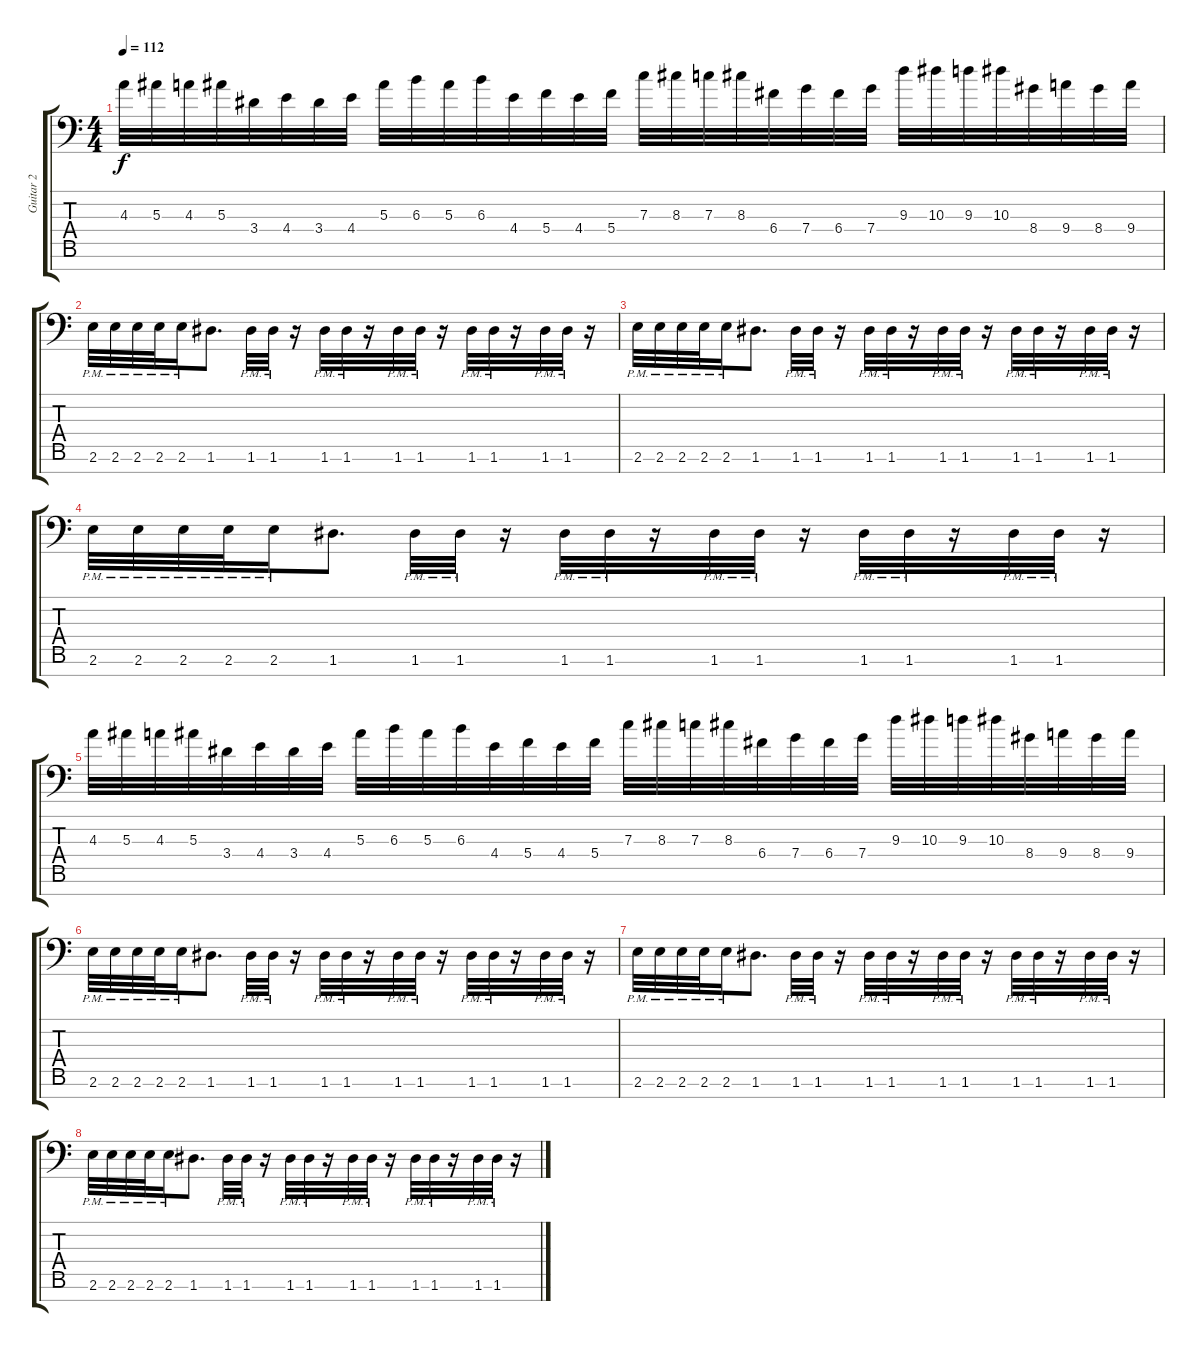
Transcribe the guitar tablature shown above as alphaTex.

\track ("Guitar 2" "Guitar 2") {instrument distortionguitar}
\staff {score tabs}
\tuning (D4 A3 F3 C3 G2 D2 A1) {hide}
\ts (4 4)
\tempo 112
\clef f4
\ks c
4.3.32{dy f} 5.3.32 4.3.32 5.3.32 3.4.32 4.4.32 3.4.32 4.4.32 5.3.32 6.3.32 5.3.32 6.3.32 4.4.32 5.4.32 4.4.32 5.4.32 7.3.32 8.3.32 7.3.32 8.3.32 6.4.32 7.4.32 6.4.32 7.4.32 9.3.32 10.3.32 9.3.32 10.3.32 8.4.32 9.4.32 8.4.32 9.4.32 |
2.6{pm}.32 2.6{pm}.32 2.6{pm}.32 2.6{pm}.32 2.6{pm}.16 1.6.8{d} 1.6{pm}.32 1.6{pm}.32 r.16 1.6{pm}.32 1.6{pm}.32 r.16 1.6{pm}.32 1.6{pm}.32 r.16 1.6{pm}.32 1.6{pm}.32 r.16 1.6{pm}.32 1.6{pm}.32 r.16 |
2.6{pm}.32 2.6{pm}.32 2.6{pm}.32 2.6{pm}.32 2.6{pm}.16 1.6.8{d} 1.6{pm}.32 1.6{pm}.32 r.16 1.6{pm}.32 1.6{pm}.32 r.16 1.6{pm}.32 1.6{pm}.32 r.16 1.6{pm}.32 1.6{pm}.32 r.16 1.6{pm}.32 1.6{pm}.32 r.16 |
2.6{pm}.32 2.6{pm}.32 2.6{pm}.32 2.6{pm}.32 2.6{pm}.16 1.6.8{d} 1.6{pm}.32 1.6{pm}.32 r.16 1.6{pm}.32 1.6{pm}.32 r.16 1.6{pm}.32 1.6{pm}.32 r.16 1.6{pm}.32 1.6{pm}.32 r.16 1.6{pm}.32 1.6{pm}.32 r.16 |
4.3.32 5.3.32 4.3.32 5.3.32 3.4.32 4.4.32 3.4.32 4.4.32 5.3.32 6.3.32 5.3.32 6.3.32 4.4.32 5.4.32 4.4.32 5.4.32 7.3.32 8.3.32 7.3.32 8.3.32 6.4.32 7.4.32 6.4.32 7.4.32 9.3.32 10.3.32 9.3.32 10.3.32 8.4.32 9.4.32 8.4.32 9.4.32 |
2.6{pm}.32 2.6{pm}.32 2.6{pm}.32 2.6{pm}.32 2.6{pm}.16 1.6.8{d} 1.6{pm}.32 1.6{pm}.32 r.16 1.6{pm}.32 1.6{pm}.32 r.16 1.6{pm}.32 1.6{pm}.32 r.16 1.6{pm}.32 1.6{pm}.32 r.16 1.6{pm}.32 1.6{pm}.32 r.16 |
2.6{pm}.32 2.6{pm}.32 2.6{pm}.32 2.6{pm}.32 2.6{pm}.16 1.6.8{d} 1.6{pm}.32 1.6{pm}.32 r.16 1.6{pm}.32 1.6{pm}.32 r.16 1.6{pm}.32 1.6{pm}.32 r.16 1.6{pm}.32 1.6{pm}.32 r.16 1.6{pm}.32 1.6{pm}.32 r.16 |
2.6{pm}.32 2.6{pm}.32 2.6{pm}.32 2.6{pm}.32 2.6{pm}.16 1.6.8{d} 1.6{pm}.32 1.6{pm}.32 r.16 1.6{pm}.32 1.6{pm}.32 r.16 1.6{pm}.32 1.6{pm}.32 r.16 1.6{pm}.32 1.6{pm}.32 r.16 1.6{pm}.32 1.6{pm}.32 r.16
